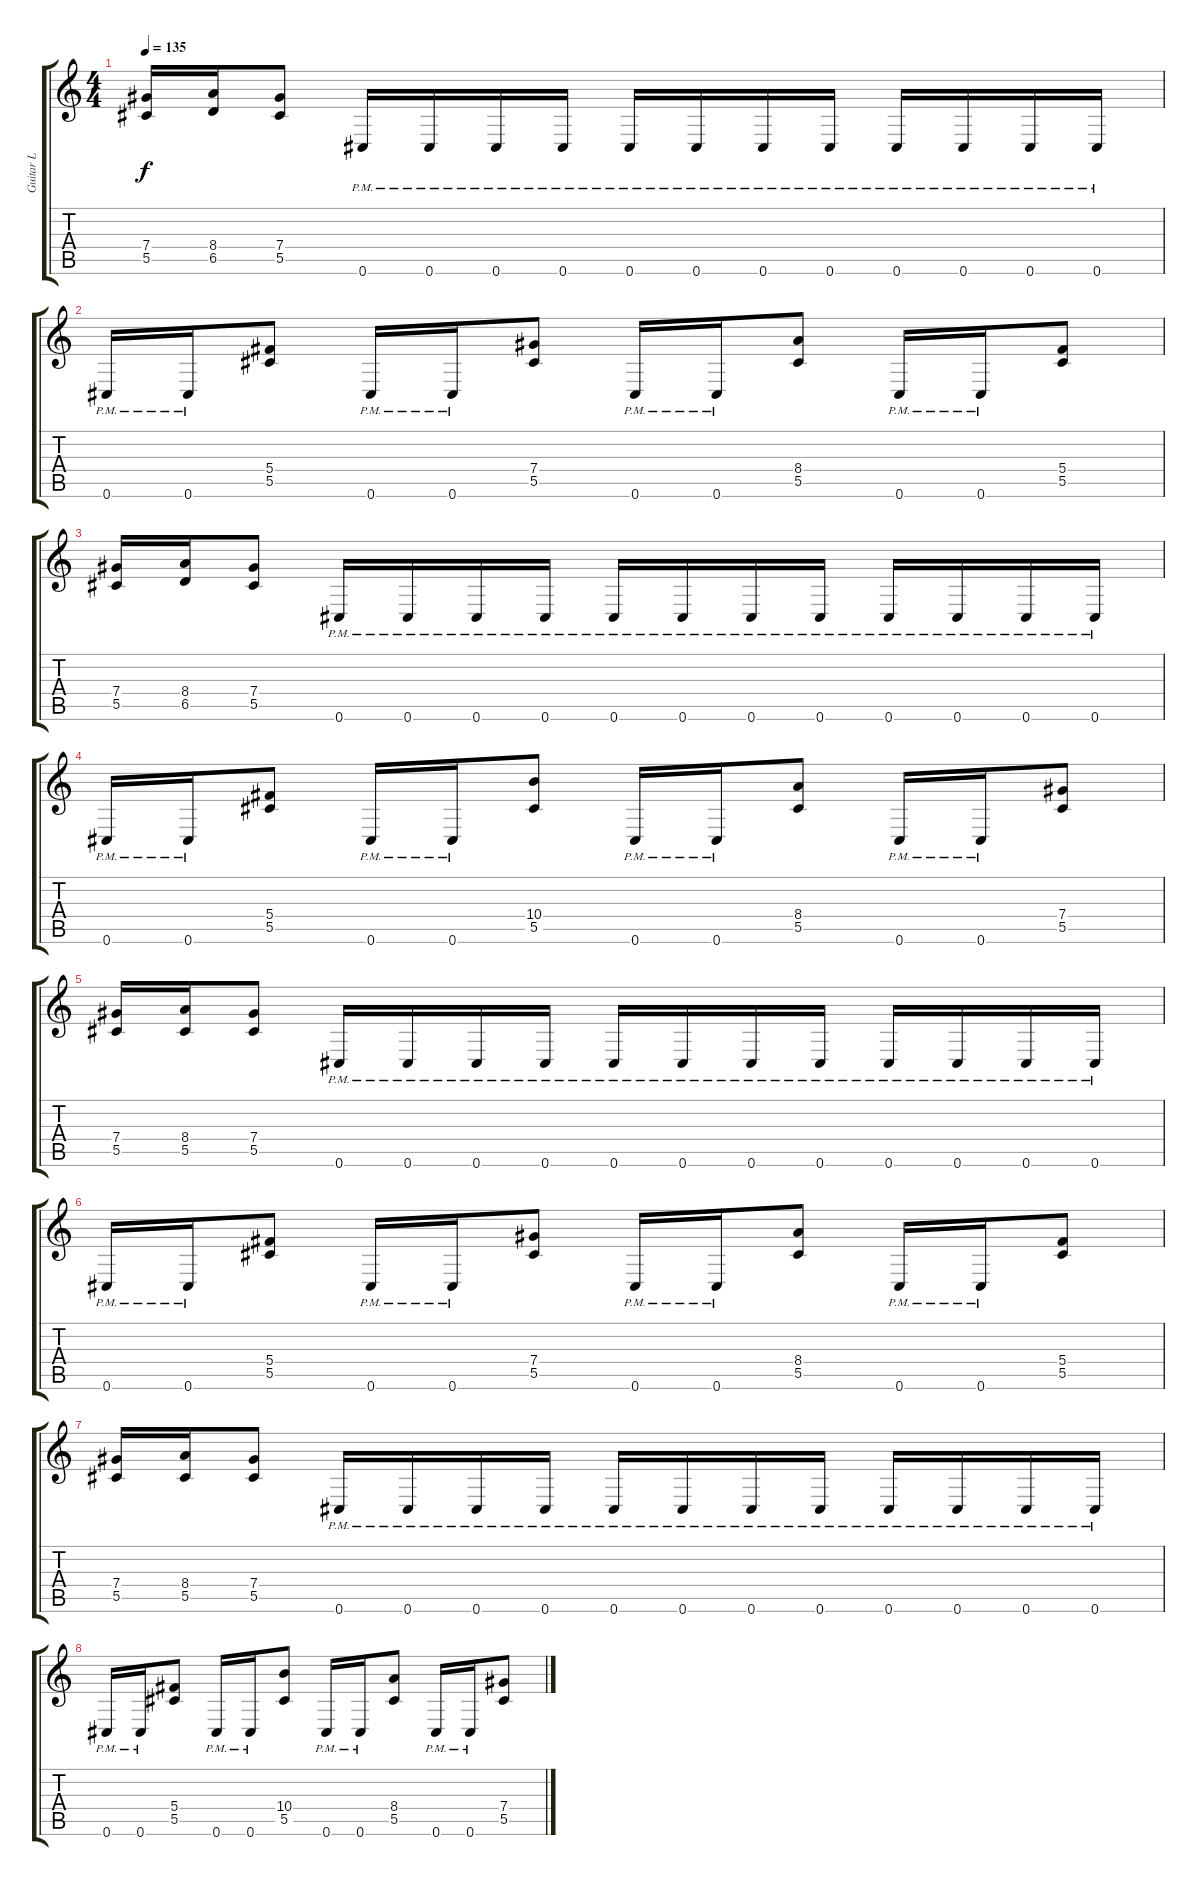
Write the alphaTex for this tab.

\track ("Guitar L" "Guitar L") {instrument distortionguitar}
\staff {score tabs}
\tuning (Eb4 Bb3 Gb3 Db3 Ab2 Db2) {hide}
\ts (4 4)
\tempo 135
\clef g2
\ks c
(7.4 5.5).16{dy f} (8.4 6.5).16 (7.4 5.5).8 0.6{pm}.16 0.6{pm}.16 0.6{pm}.16 0.6{pm}.16 0.6{pm}.16 0.6{pm}.16 0.6{pm}.16 0.6{pm}.16 0.6{pm}.16 0.6{pm}.16 0.6{pm}.16 0.6{pm}.16 |
0.6{pm}.16 0.6{pm}.16 (5.4 5.5).8 0.6{pm}.16 0.6{pm}.16 (7.4 5.5).8 0.6{pm}.16 0.6{pm}.16 (8.4 5.5).8 0.6{pm}.16 0.6{pm}.16 (5.4 5.5).8 |
(7.4 5.5).16 (8.4 6.5).16 (7.4 5.5).8 0.6{pm}.16 0.6{pm}.16 0.6{pm}.16 0.6{pm}.16 0.6{pm}.16 0.6{pm}.16 0.6{pm}.16 0.6{pm}.16 0.6{pm}.16 0.6{pm}.16 0.6{pm}.16 0.6{pm}.16 |
0.6{pm}.16 0.6{pm}.16 (5.4 5.5).8 0.6{pm}.16 0.6{pm}.16 (10.4 5.5).8 0.6{pm}.16 0.6{pm}.16 (8.4 5.5).8 0.6{pm}.16 0.6{pm}.16 (7.4 5.5).8 |
(7.4 5.5).16 (8.4 5.5).16 (7.4 5.5).8 0.6{pm}.16 0.6{pm}.16 0.6{pm}.16 0.6{pm}.16 0.6{pm}.16 0.6{pm}.16 0.6{pm}.16 0.6{pm}.16 0.6{pm}.16 0.6{pm}.16 0.6{pm}.16 0.6{pm}.16 |
0.6{pm}.16 0.6{pm}.16 (5.4 5.5).8 0.6{pm}.16 0.6{pm}.16 (7.4 5.5).8 0.6{pm}.16 0.6{pm}.16 (8.4 5.5).8 0.6{pm}.16 0.6{pm}.16 (5.4 5.5).8 |
(7.4 5.5).16 (8.4 5.5).16 (7.4 5.5).8 0.6{pm}.16 0.6{pm}.16 0.6{pm}.16 0.6{pm}.16 0.6{pm}.16 0.6{pm}.16 0.6{pm}.16 0.6{pm}.16 0.6{pm}.16 0.6{pm}.16 0.6{pm}.16 0.6{pm}.16 |
0.6{pm}.16 0.6{pm}.16 (5.4 5.5).8 0.6{pm}.16 0.6{pm}.16 (10.4 5.5).8 0.6{pm}.16 0.6{pm}.16 (8.4 5.5).8 0.6{pm}.16 0.6{pm}.16 (7.4 5.5).8
